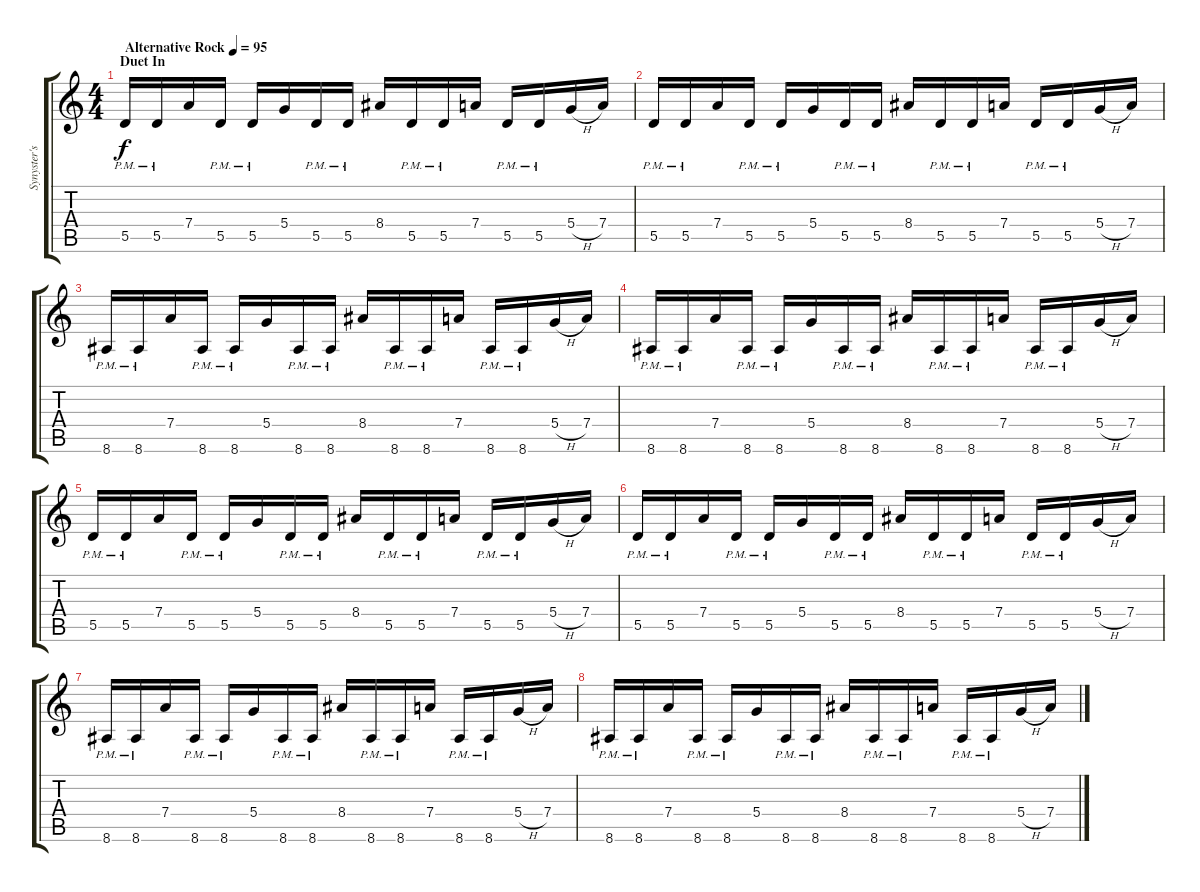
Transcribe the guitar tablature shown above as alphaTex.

\track ("Synyster's Guitar Solo" "Synyster's") {instrument distortionguitar}
\staff {score tabs}
\tuning (E4 B3 G3 D3 A2 D2) {hide}
\ts (4 4)
\section ("" "Duet In")
\tempo (95 "Alternative Rock")
\clef g2
\ks c
5.5{pm}.16{dy f instrument distortionguitar} 5.5{pm}.16 7.4.16 5.5{pm}.16 5.5{pm}.16 5.4.16 5.5{pm}.16 5.5{pm}.16 8.4.16 5.5{pm}.16 5.5{pm}.16 7.4.16 5.5{pm}.16 5.5{pm}.16 5.4{h}.16 7.4.16 |
5.5{pm}.16 5.5{pm}.16 7.4.16 5.5{pm}.16 5.5{pm}.16 5.4.16 5.5{pm}.16 5.5{pm}.16 8.4.16 5.5{pm}.16 5.5{pm}.16 7.4.16 5.5{pm}.16 5.5{pm}.16 5.4{h}.16 7.4.16 |
8.6{pm}.16 8.6{pm}.16 7.4.16 8.6{pm}.16 8.6{pm}.16 5.4.16 8.6{pm}.16 8.6{pm}.16 8.4.16 8.6{pm}.16 8.6{pm}.16 7.4.16 8.6{pm}.16 8.6{pm}.16 5.4{h}.16 7.4.16 |
8.6{pm}.16 8.6{pm}.16 7.4.16 8.6{pm}.16 8.6{pm}.16 5.4.16 8.6{pm}.16 8.6{pm}.16 8.4.16 8.6{pm}.16 8.6{pm}.16 7.4.16 8.6{pm}.16 8.6{pm}.16 5.4{h}.16 7.4.16 |
5.5{pm}.16 5.5{pm}.16 7.4.16 5.5{pm}.16 5.5{pm}.16 5.4.16 5.5{pm}.16 5.5{pm}.16 8.4.16 5.5{pm}.16 5.5{pm}.16 7.4.16 5.5{pm}.16 5.5{pm}.16 5.4{h}.16 7.4.16 |
5.5{pm}.16 5.5{pm}.16 7.4.16 5.5{pm}.16 5.5{pm}.16 5.4.16 5.5{pm}.16 5.5{pm}.16 8.4.16 5.5{pm}.16 5.5{pm}.16 7.4.16 5.5{pm}.16 5.5{pm}.16 5.4{h}.16 7.4.16 |
8.6{pm}.16 8.6{pm}.16 7.4.16 8.6{pm}.16 8.6{pm}.16 5.4.16 8.6{pm}.16 8.6{pm}.16 8.4.16 8.6{pm}.16 8.6{pm}.16 7.4.16 8.6{pm}.16 8.6{pm}.16 5.4{h}.16 7.4.16 |
8.6{pm}.16 8.6{pm}.16 7.4.16 8.6{pm}.16 8.6{pm}.16 5.4.16 8.6{pm}.16 8.6{pm}.16 8.4.16 8.6{pm}.16 8.6{pm}.16 7.4.16 8.6{pm}.16 8.6{pm}.16 5.4{h}.16 7.4.16
